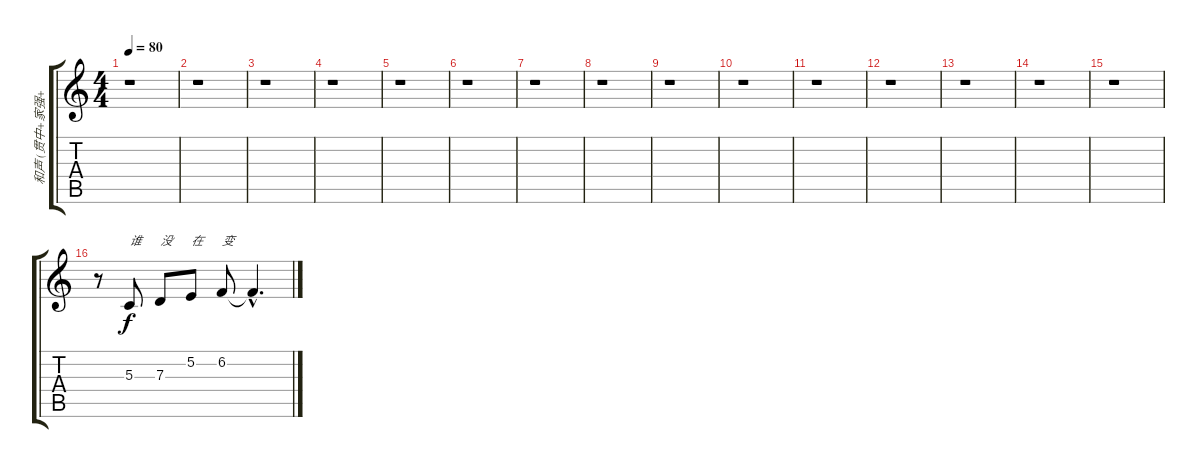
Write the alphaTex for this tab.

\track ("和声 (贯中+家强+世荣)" "和声 (贯中+家强+") {instrument synthvoice}
\staff {score tabs}
\tuning (E4 B3 G3 D3 A2 E2) {hide}
\ts (4 4)
\tempo 80
\clef g2
\ks c
r.1{dy f instrument synthvoice} |
r.1 |
r.1 |
r.1 |
r.1 |
r.1 |
r.1 |
r.1 |
r.1 |
r.1 |
r.1 |
r.1 |
r.1 |
r.1 |
r.1 |
r.8 5.3.8{txt "谁"} 7.3.8{txt "没"} 5.2.8{txt "在"} 6.2.8{txt "变"} 6.2{hac t}.4{d}
